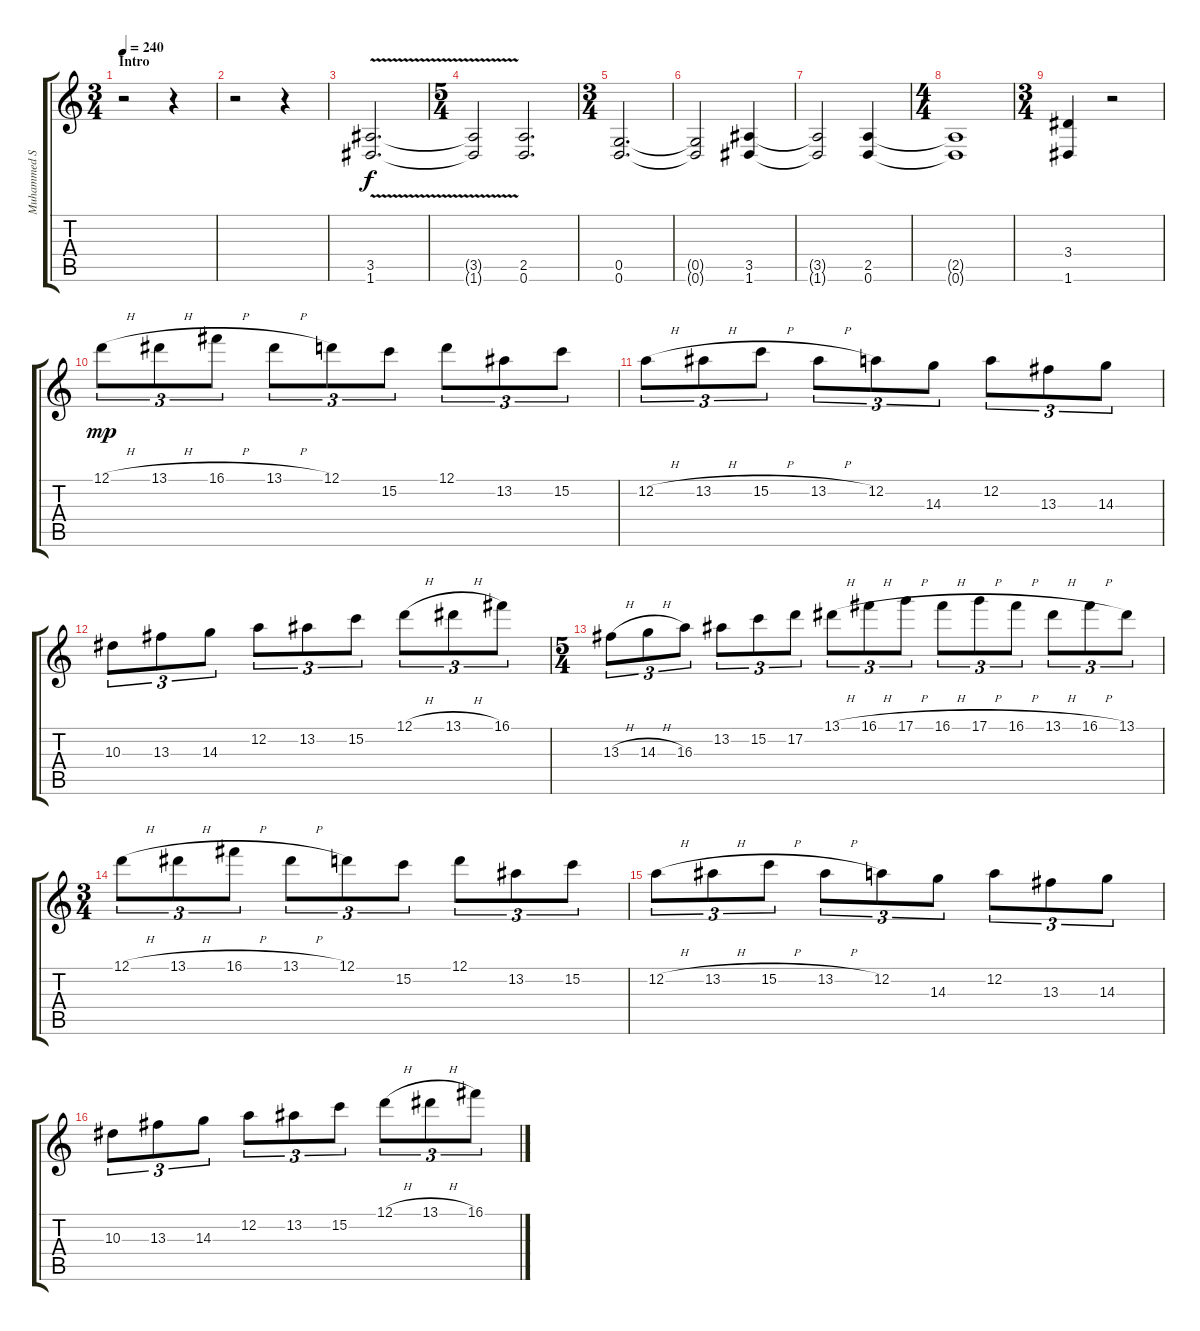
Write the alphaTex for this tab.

\track ("Muhammed Suicmez" "Muhammed S") {instrument overdrivenguitar}
\staff {score tabs}
\tuning (D4 A3 F3 C3 G2 D2) {hide}
\ts (3 4)
\section ("" "Intro")
\tempo 240
\clef g2
\ks c
r.2{dy f instrument overdrivenguitar} r.4 |
r.2 r.4 |
(3.5{v} 1.6{v}).2{d} |
\ts (5 4)
(3.5{t} 1.6{t}).2 (2.5 0.6).2{d} |
\ts (3 4)
(0.5 0.6).2{d} |
(0.5{t} 0.6{t}).2 (3.5 1.6).4 |
(3.5{t} 1.6{t}).2 (2.5 0.6).4 |
\ts (4 4)
(2.5{t} 0.6{t}).1 |
\ts (3 4)
(3.4 1.6).4 r.2 |
12.1{h}.8{tu (3 2) dy mp} 13.1{h}.8{tu (3 2)} 16.1{h}.8{tu (3 2)} 13.1{h}.8{tu (3 2)} 12.1.8{tu (3 2)} 15.2.8{tu (3 2)} 12.1.8{tu (3 2)} 13.2.8{tu (3 2)} 15.2.8{tu (3 2)} |
12.2{h}.8{tu (3 2)} 13.2{h}.8{tu (3 2)} 15.2{h}.8{tu (3 2)} 13.2{h}.8{tu (3 2)} 12.2.8{tu (3 2)} 14.3.8{tu (3 2)} 12.2.8{tu (3 2)} 13.3.8{tu (3 2)} 14.3.8{tu (3 2)} |
10.3.8{tu (3 2)} 13.3.8{tu (3 2)} 14.3.8{tu (3 2)} 12.2.8{tu (3 2)} 13.2.8{tu (3 2)} 15.2.8{tu (3 2)} 12.1{h}.8{tu (3 2)} 13.1{h}.8{tu (3 2)} 16.1.8{tu (3 2)} |
\ts (5 4)
13.3{h}.8{tu (3 2)} 14.3{h}.8{tu (3 2)} 16.3.8{tu (3 2)} 13.2.8{tu (3 2)} 15.2.8{tu (3 2)} 17.2.8{tu (3 2)} 13.1{h}.8{tu (3 2)} 16.1{h}.8{tu (3 2)} 17.1{h}.8{tu (3 2)} 16.1{h}.8{tu (3 2)} 17.1{h}.8{tu (3 2)} 16.1{h}.8{tu (3 2)} 13.1{h}.8{tu (3 2)} 16.1{h}.8{tu (3 2)} 13.1.8{tu (3 2)} |
\ts (3 4)
12.1{h}.8{tu (3 2)} 13.1{h}.8{tu (3 2)} 16.1{h}.8{tu (3 2)} 13.1{h}.8{tu (3 2)} 12.1.8{tu (3 2)} 15.2.8{tu (3 2)} 12.1.8{tu (3 2)} 13.2.8{tu (3 2)} 15.2.8{tu (3 2)} |
12.2{h}.8{tu (3 2)} 13.2{h}.8{tu (3 2)} 15.2{h}.8{tu (3 2)} 13.2{h}.8{tu (3 2)} 12.2.8{tu (3 2)} 14.3.8{tu (3 2)} 12.2.8{tu (3 2)} 13.3.8{tu (3 2)} 14.3.8{tu (3 2)} |
10.3.8{tu (3 2)} 13.3.8{tu (3 2)} 14.3.8{tu (3 2)} 12.2.8{tu (3 2)} 13.2.8{tu (3 2)} 15.2.8{tu (3 2)} 12.1{h}.8{tu (3 2)} 13.1{h}.8{tu (3 2)} 16.1.8{tu (3 2)}
